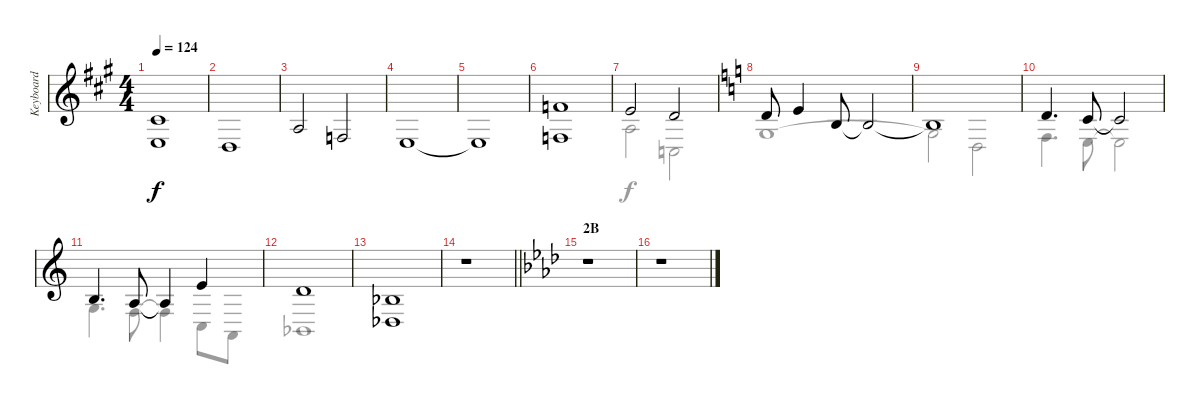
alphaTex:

\track ("Keyboard" "Keyboard") {instrument stringensemble1}
\staff {score}
\tuning (C4 G3 D3 A2 E2 B1) {hide}
\voice
\ts (4 4)
\tempo 124
\clef g2
\ks a
(1.1{t} 2.3{t}).1{dy f} |
0.3.1 |
2.2.2 3.3.2 |
2.3.1 |
2.3{t}.1 |
(5.1 3.3).1 |
4.1.2 2.1.2 |
\ks c
2.1.8 4.1.4 4.2.8 4.2{t}.2 |
4.2{t}.1 |
2.1.4{d} 0.1.8 0.1{t}.2 |
4.2.4{d} 2.2.8 2.2{t}.4 4.1.4 |
2.1.1 |
(3.2{acc b} 4.4{acc b}).1 |
\barLineRight lightlight
r.1 |
\section ("" "2B")
\ks ab
r.1 |
r.1
\voice
\clef g2
\ottava regular
\simile none
\ks a
|
|
|
|
|
|
2.2.2 3.4.2 |
\ks c
0.2.1 |
0.2{t}.2 0.3.2 |
3.3.4{d} 2.3.8 2.3{t}.2 |
0.2.4{d} 3.3.8 3.3{t}.4 3.4.8 0.4.8 |
1.4{acc b}.1 |
|
\barLineRight lightlight
|
\ks ab
|
